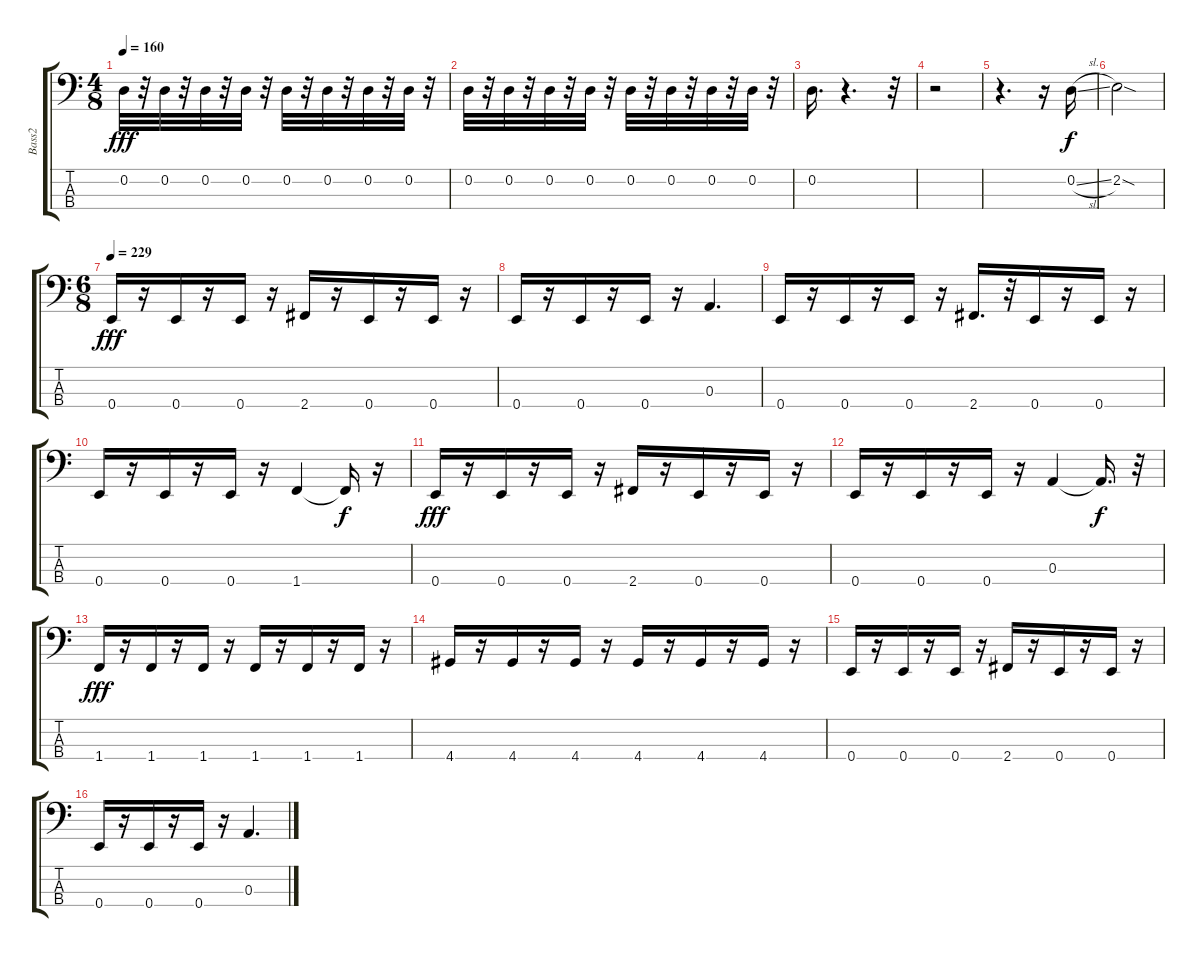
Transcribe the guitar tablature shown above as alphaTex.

\track ("Bass2" "Bass2") {instrument electricbassfinger}
\staff {score tabs}
\tuning (G2 D2 A1 E1) {hide}
\ts (4 8)
\tempo 160
\clef f4
\ks c
0.2.32{dy fff} r.32 0.2.32 r.32 0.2.32 r.32 0.2.32 r.32 0.2.32 r.32 0.2.32 r.32 0.2.32 r.32 0.2.32 r.32 |
0.2.32 r.32 0.2.32 r.32 0.2.32 r.32 0.2.32 r.32 0.2.32 r.32 0.2.32 r.32 0.2.32 r.32 0.2.32 r.32 |
0.2.16{d} r.4{d} r.32 |
r.2 |
r.4{d} r.16 0.2{sl}.16{dy f} |
2.2{sod}.2 |
\ts (6 8)
\tempo 229
0.4.16{dy fff} r.16 0.4.16 r.16 0.4.16 r.16 2.4.16 r.16 0.4.16 r.16 0.4.16 r.16 |
0.4.16 r.16 0.4.16 r.16 0.4.16 r.16 0.3.4{d} |
0.4.16 r.16 0.4.16 r.16 0.4.16 r.16 2.4.16{d} r.32 0.4.16 r.16 0.4.16 r.16 |
0.4.16 r.16 0.4.16 r.16 0.4.16 r.16 1.4.4 1.4{t}.16{dy f} r.16 |
0.4.16{dy fff} r.16 0.4.16 r.16 0.4.16 r.16 2.4.16 r.16 0.4.16 r.16 0.4.16 r.16 |
0.4.16 r.16 0.4.16 r.16 0.4.16 r.16 0.3.4 0.3{t}.16{d dy f} r.32 |
1.4.16{dy fff} r.16 1.4.16 r.16 1.4.16 r.16 1.4.16 r.16 1.4.16 r.16 1.4.16 r.16 |
4.4.16 r.16 4.4.16 r.16 4.4.16 r.16 4.4.16 r.16 4.4.16 r.16 4.4.16 r.16 |
0.4.16 r.16 0.4.16 r.16 0.4.16 r.16 2.4.16 r.16 0.4.16 r.16 0.4.16 r.16 |
0.4.16 r.16 0.4.16 r.16 0.4.16 r.16 0.3.4{d}
